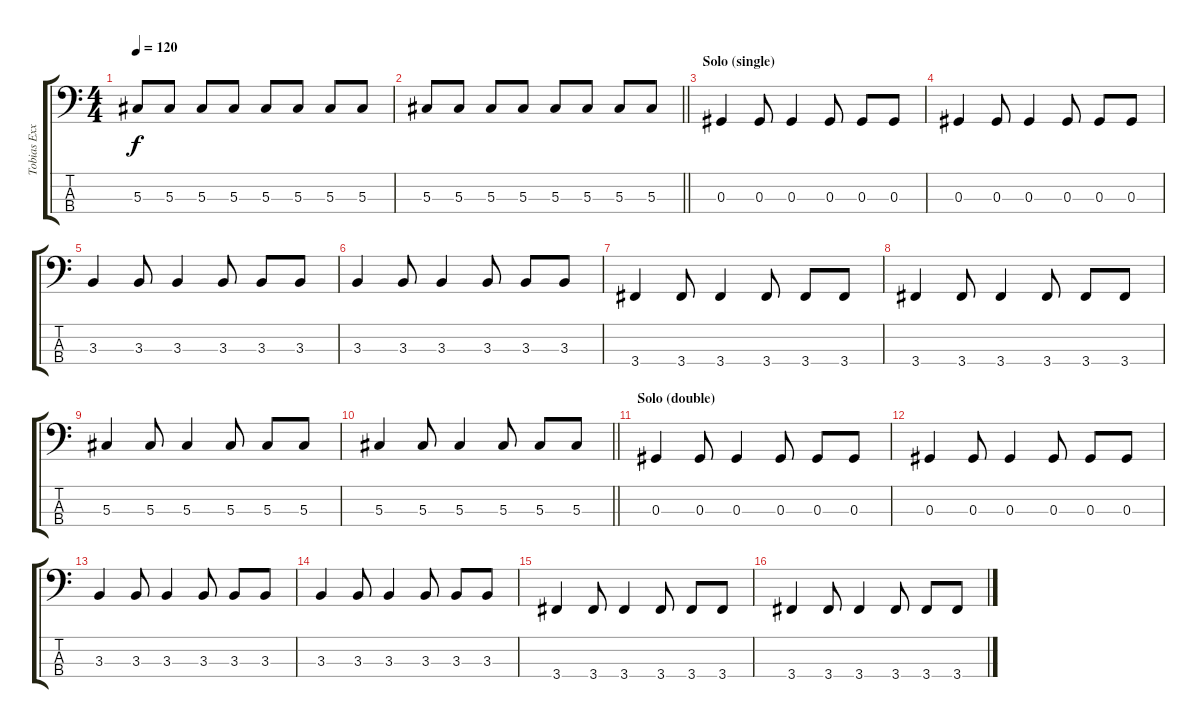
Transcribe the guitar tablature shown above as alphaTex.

\track ("Tobias Exxel (Bass)" "Tobias Exx") {instrument electricbasspick}
\staff {score tabs}
\tuning (Gb2 Db2 Ab1 Eb1) {hide}
\ts (4 4)
\tempo 120
\clef f4
\ks c
5.3.8{dy f} 5.3.8 5.3.8 5.3.8 5.3.8 5.3.8 5.3.8 5.3.8 |
\barLineRight lightlight
5.3.8 5.3.8 5.3.8 5.3.8 5.3.8 5.3.8 5.3.8 5.3.8 |
\section ("" "Solo (single)")
0.3.4 0.3.8 0.3.4 0.3.8 0.3.8 0.3.8 |
0.3.4 0.3.8 0.3.4 0.3.8 0.3.8 0.3.8 |
3.3.4 3.3.8 3.3.4 3.3.8 3.3.8 3.3.8 |
3.3.4 3.3.8 3.3.4 3.3.8 3.3.8 3.3.8 |
3.4.4 3.4.8 3.4.4 3.4.8 3.4.8 3.4.8 |
3.4.4 3.4.8 3.4.4 3.4.8 3.4.8 3.4.8 |
5.3.4 5.3.8 5.3.4 5.3.8 5.3.8 5.3.8 |
\barLineRight lightlight
5.3.4 5.3.8 5.3.4 5.3.8 5.3.8 5.3.8 |
\section ("" "Solo (double)")
0.3.4 0.3.8 0.3.4 0.3.8 0.3.8 0.3.8 |
0.3.4 0.3.8 0.3.4 0.3.8 0.3.8 0.3.8 |
3.3.4 3.3.8 3.3.4 3.3.8 3.3.8 3.3.8 |
3.3.4 3.3.8 3.3.4 3.3.8 3.3.8 3.3.8 |
3.4.4 3.4.8 3.4.4 3.4.8 3.4.8 3.4.8 |
3.4.4 3.4.8 3.4.4 3.4.8 3.4.8 3.4.8
